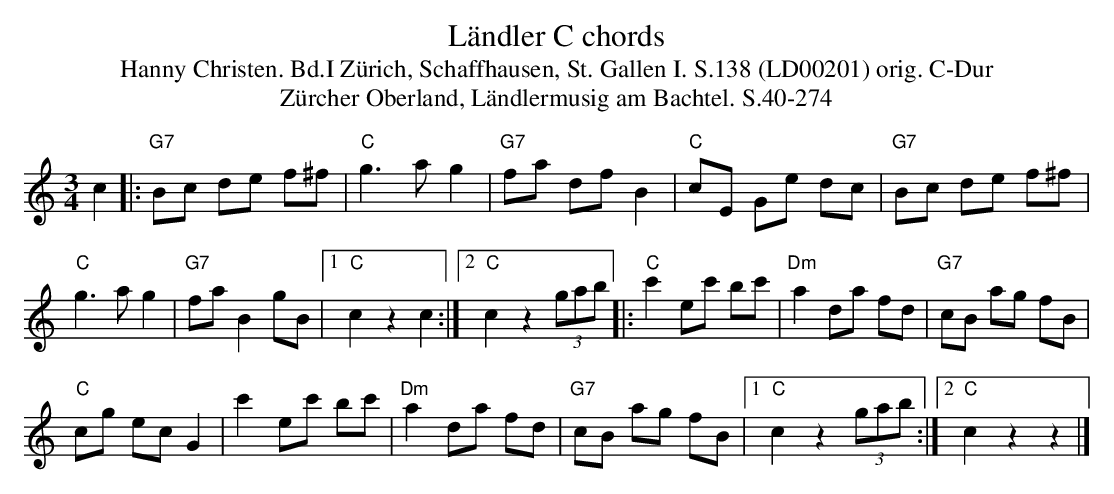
X:1
T: L\"andler C chords
T:Hanny Christen. Bd.I Zürich, Schaffhausen, St. Gallen I. S.138 (LD00201) orig. C-Dur
T: Z\"urcher Oberland, L\"andlermusig am Bachtel. S.40-274
M:3/4
L:1/8
K:C %%MIDI gchordon
c2 |: "G7"Bc de f^f | "C"g3ag2 | "G7"fa dfB2 | "C"cE Ge dc | "G7"Bc de f^f |
"C"g3ag2 | "G7"fa B2gB |1 "C"c2z2c2 :|2 "C"c2z2 (3gab |: "C"c'2 ec' bc' | "Dm"a2 da fd | "G7"cB ag fB |
"C"cg ecG2 | c'2ec' bc' | "Dm"a2da fd | "G7"cB ag fB |1 "C"c2z2 (3gab :|2 "C"c2z2z2 |]
